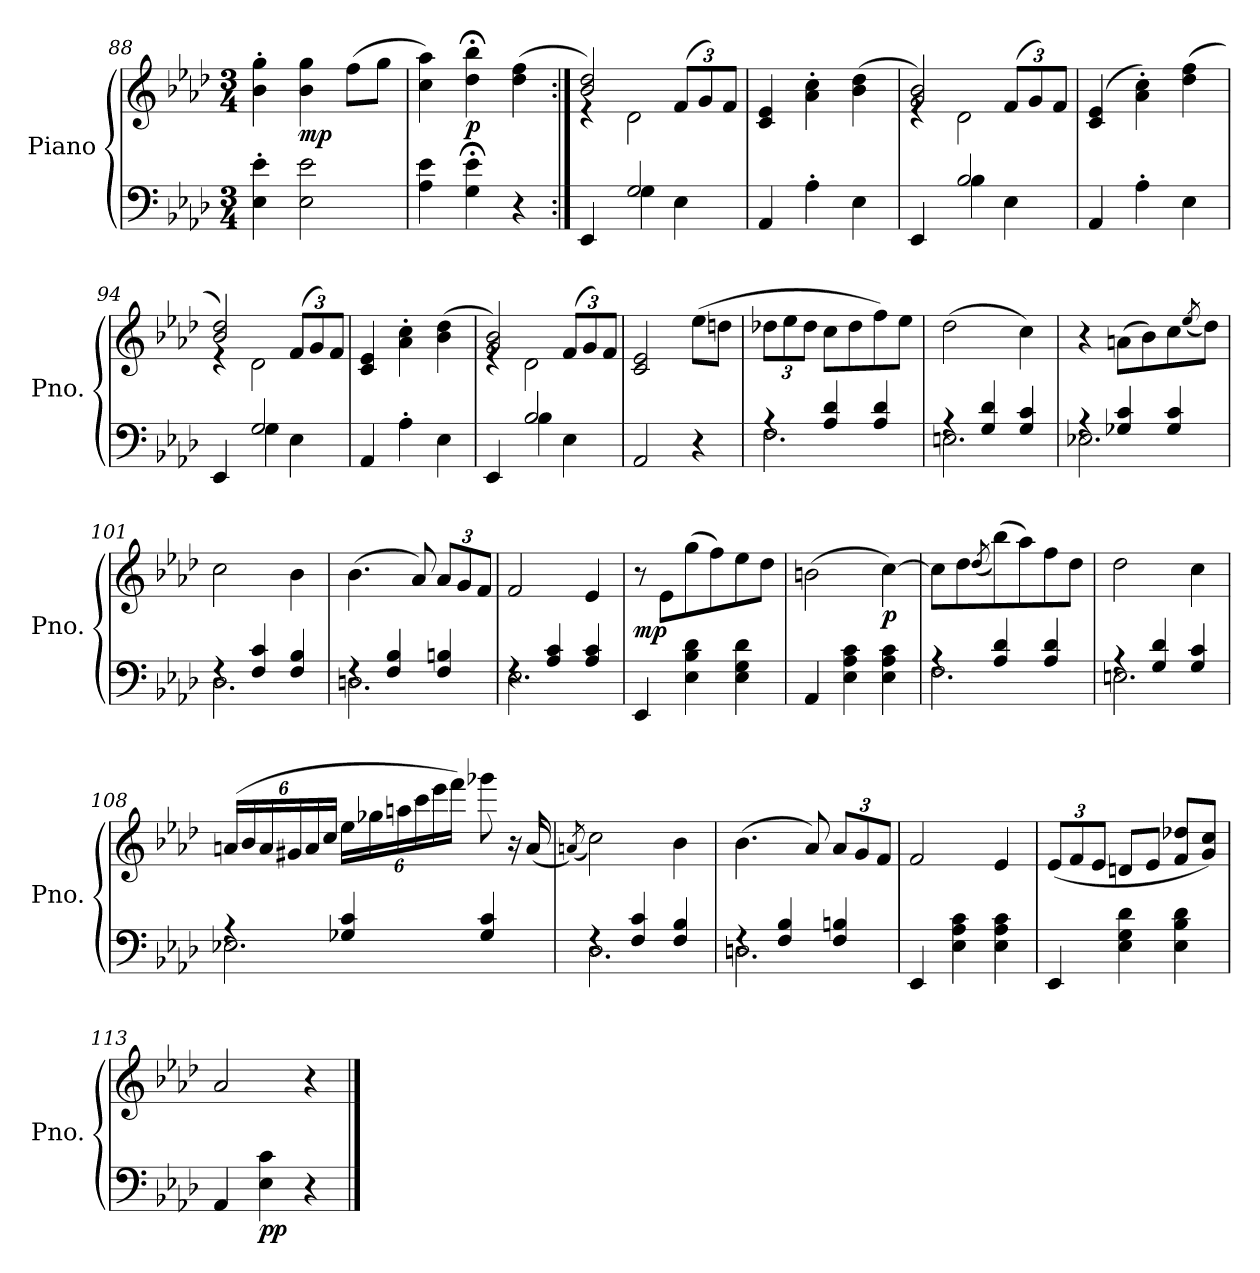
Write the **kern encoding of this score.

**kern	**kern	**dynam
*part1	*part1	*part1
*staff2	*staff1	*staff1/2
*I"Piano	*	*
*I'Pno.	*	*
*clefF4	*clefG2	*
*k[b-e-a-d-]	*k[b-e-a-d-]	*
*M3/4	*M3/4	*
*MM100	*MM100	*
=88	=88	=88
4E-\' 4e-\'	4b-\' 4gg\'	.
!	!	!LO:DY:b
2E-\ 2e-\	4b-\ 4gg\	mp
.	(>8ff\L	.
.	8gg\J	.
=89	=89	=89
*	*MM80	*
4A-\ 4e-\	4cc\ 4aa-\)	.
*	*MM25	*
!	!	!LO:DY:b
4G\;< 4e-\;<	4dd-\;< 4bb-\;<	p
*	*MM80	*
4r	(>4dd-\ 4ff\	.
=90:|!	=90:|!	=90:|!
*	*MM140	*
*^	*^	*
4EE-/	4ryy	2b-/ 2dd-/)	4re	.
2G/	4G\	.	2d-\	.
*	*	*Xbrackettup	*	*
.	4E-\	(>12f/L	.	.
.	.	12g/)	.	.
.	.	12f/J	.	.
*v	*v	*	*	*
*	*v	*v	*
=91	=91	=91
4AA-/	4c/ 4e-/	.
4A-'\	4a-\' 4cc\'	.
4E-\	(>4b-\ 4dd-\	.
=92	=92	=92
*^	*^	*
4EE-/	4ryy	2g/ 2b-/)	4re	.
2B-/	4B-\	.	2d-\	.
.	4E-\	(>12f/L	.	.
.	.	12g/)	.	.
.	.	12f/J	.	.
*v	*v	*	*	*
*	*v	*v	*
!!LO:LB:g=z
=93	=93	=93
4AA-/	(>4c/ 4e-/	.
4A-'\	4a-\' 4cc\')	.
4E-\	(>4dd-\ 4ff\	.
=94	=94	=94
*^	*^	*
4EE-/	4ryy	2b-/ 2dd-/)	4re	.
2G/	4G\	.	2d-\	.
.	4E-\	(>12f/L	.	.
.	.	12g/)	.	.
.	.	12f/J	.	.
*v	*v	*	*	*
*	*v	*v	*
=95	=95	=95
4AA-/	4c/ 4e-/	.
4A-'\	4a-\' 4cc\'	.
4E-\	(>4b-\ 4dd-\	.
=96	=96	=96
*	*MM120	*
*^	*^	*
4EE-/	4ryy	2g/ 2b-/)	4re	.
2B-/	4B-\	.	2d-\	.
.	4E-\	(>12f/L	.	.
.	.	12g/)	.	.
.	.	12f/J	.	.
*v	*v	*	*	*
*	*v	*v	*
=97	=97	=97
*	*MM80	*
2AA-/	2c/ 2e-/	.
4r	(>8ee-\L	.
.	8ddn\J	.
=98	=98	=98
*	*MM105	*
*^	*	*
4rA	2.F\	12dd-X\L	.
.	.	12ee-\	.
.	.	12dd-\J	.
4A-/ 4d-/	.	8cc\L	.
.	.	8dd-\	.
4A-/ 4d-/	.	8ff\)	.
.	.	8ee-\J	.
!!LO:LB:g=z
=99	=99	=99	=99
4rA	2.En\	(>2dd-\	.
4G/ 4d-/	.	.	.
4G/ 4c/	.	4cc\)	.
=100	=100	=100	=100
4rA	2.E-X\	4r	.
4G-X/ 4c/	.	(>8an\L	.
.	.	8b-\)	.
4G-/ 4c/	.	8cc\	.
.	.	(<8qee-/	.
.	.	8dd-\J)	.
=101	=101	=101	=101
4rF	2.D-\	2cc\	.
4F/ 4c/	.	.	.
4F/ 4B-/	.	4b-\	.
=102	=102	=102	=102
4rF	2.Dn\	(>4.b-\	.
4F/ 4B-/	.	.	.
.	.	8a-/)	.
4F/ 4Bn/	.	12a-/L	.
.	.	12g/	.
.	.	12f/J	.
=103	=103	=103	=103
4rF	2.E-\	2f/	.
4A-/ 4c/	.	.	.
4A-/ 4c/	.	4e-/	.
*v	*v	*	*
=104	=104	=104
!	!	!LO:DY:b
4EE-/	8r	mp
.	8e-\L	.
4E-\ 4B-\ 4d-\	(>8gg\	.
.	8ff\)	.
4E-\ 4G\ 4d-\	8ee-\	.
.	8dd-\J	.
!!LO:LB:g=z
=105	=105	=105
4AA-/	(>2bn\	.
4E-\ 4A-\ 4c\	.	.
!	!	!LO:DY:b
4E-\ 4A-\ 4c\	[4cc\)	p
=106	=106	=106
*^	*	*
4rA	2.F\	8cc\L]	.
.	.	8dd-\	.
.	.	(<8qdd-/	.
4A-/ 4d-/	.	(>8bb-\)	.
.	.	8aa-\)	.
4A-/ 4d-/	.	8ff\	.
.	.	8dd-\J	.
=107	=107	=107	=107
4rA	2.En\	2dd-\	.
4G/ 4d-/	.	.	.
4G/ 4c/	.	4cc\	.
=108	=108	=108	=108
*	*	*MM90	*
4rA	2.E-X\	(>24an/LL	.
.	.	24b-/	.
.	.	24a/	.
.	.	24g#X/	.
.	.	24a/	.
.	.	24cc/JJ	.
*	*	*MM70	*
4G-X/ 4c/	.	24ee-\LL	.
.	.	24gg-X\	.
.	.	24aan\	.
.	.	24ccc\	.
.	.	24eee-\	.
.	.	24fff\JJ)	.
*	*	*MM30	*
4G-/ 4c/	.	8ggg-X\	.
.	.	16r	.
.	.	(>16a/	.
!!LO:LB:g=z
=109	=109	=109	=109
*	*	*MM90	*
.	.	(<8qan/)	.
4rF	2.D-\	2cc\)	.
4F/ 4c/	.	.	.
4F/ 4B-/	.	4b-\	.
=110	=110	=110	=110
4rF	2.Dn\	(>4.b-\	.
4F/ 4B-/	.	.	.
.	.	8a-/)	.
4F/ 4Bn/	.	12a-/L	.
.	.	12g/	.
.	.	12f/J	.
*v	*v	*	*
=111	=111	=111
4EE-/	2f/	.
4E-\ 4A-\ 4c\	.	.
4E-\ 4A-\ 4c\	4e-/	.
=112	=112	=112
*	*MM80	*
4EE-/	(>12e-/L	.
.	12f/	.
.	12e-/J	.
4E-\ 4G\ 4d-\	8dn/L	.
.	8e-/J	.
*	*MM60	*
4E-\ 4B-\ 4d-\	8f/ 8dd-X/L	.
.	8g/ 8cc/J)	.
=113	=113	=113
*	*MM45	*
4AA-/	2a-/	.
!	!	!LO:DY:b=2
4E-\ 4c\	.	pp
4r	4r	.
==	==	==
*-	*-	*-
